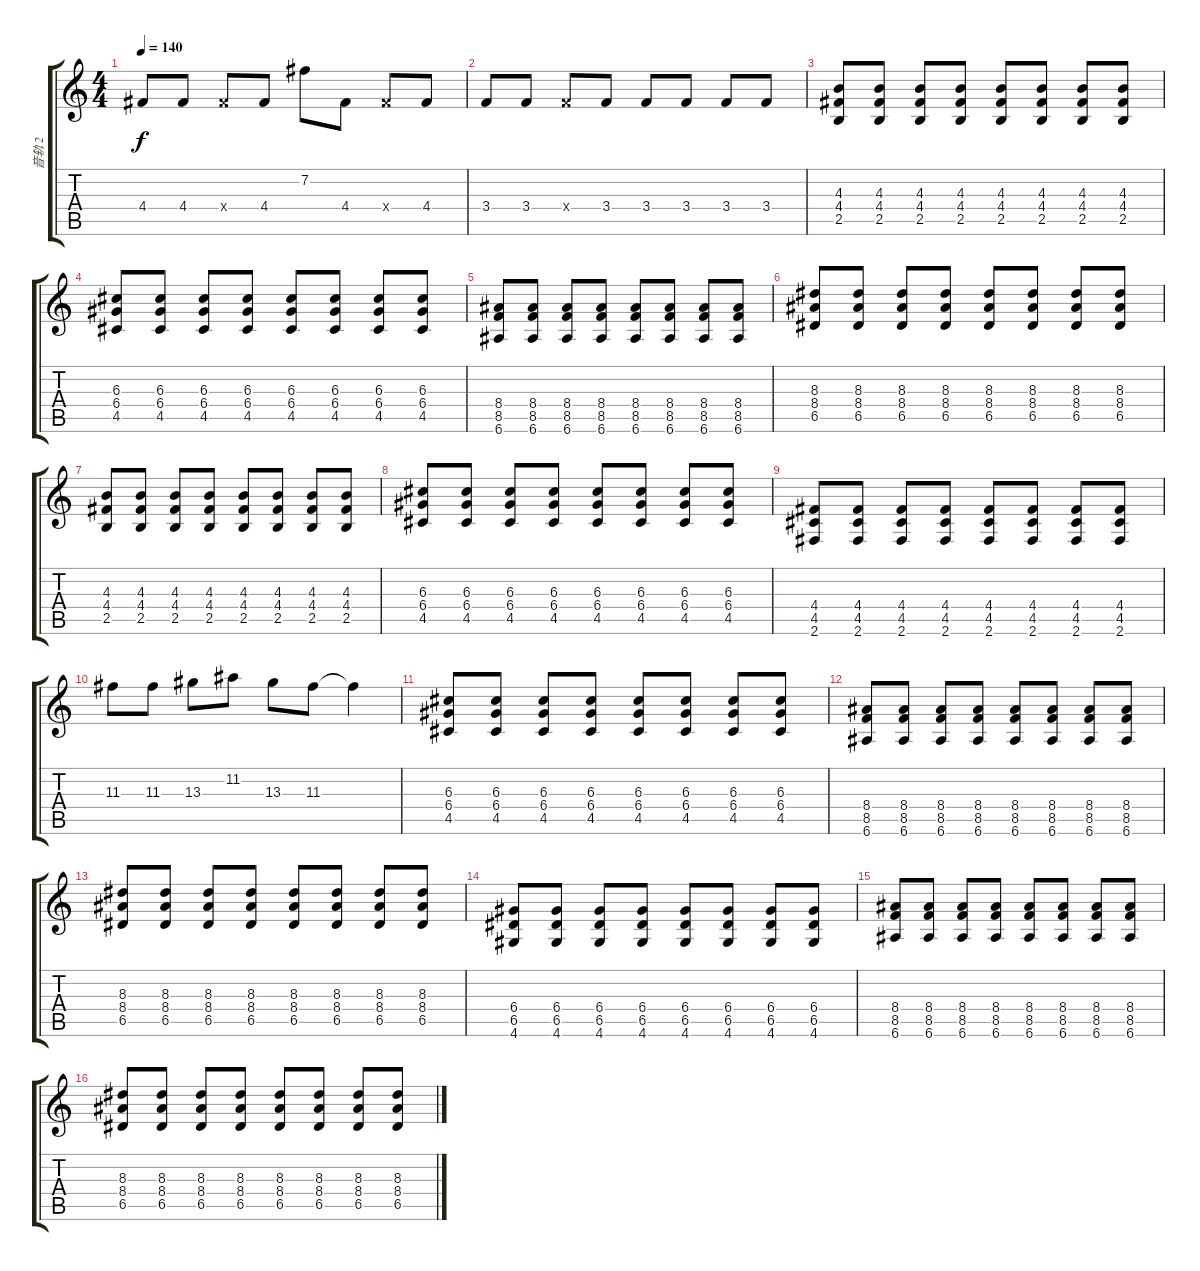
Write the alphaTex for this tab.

\track ("音轨 2" "音轨 2") {instrument overdrivenguitar}
\staff {score tabs}
\tuning (E4 B3 G3 D3 A2 E2) {hide}
\ts (4 4)
\tempo 140
\clef g2
\ks c
4.4.8{dy f} 4.4.8 4.4{x}.8 4.4.8 7.2.8 4.4.8 4.4{x}.8 4.4.8 |
3.4.8 3.4.8 3.4{x}.8 3.4.8 3.4.8 3.4.8 3.4.8 3.4.8 |
(4.3 4.4 2.5).8 (4.3 4.4 2.5).8 (4.3 4.4 2.5).8 (4.3 4.4 2.5).8 (4.3 4.4 2.5).8 (4.3 4.4 2.5).8 (4.3 4.4 2.5).8 (4.3 4.4 2.5).8 |
(6.3 6.4 4.5).8 (6.3 6.4 4.5).8 (6.3 6.4 4.5).8 (6.3 6.4 4.5).8 (6.3 6.4 4.5).8 (6.3 6.4 4.5).8 (6.3 6.4 4.5).8 (6.3 6.4 4.5).8 |
(8.4 8.5 6.6).8 (8.4 8.5 6.6).8 (8.4 8.5 6.6).8 (8.4 8.5 6.6).8 (8.4 8.5 6.6).8 (8.4 8.5 6.6).8 (8.4 8.5 6.6).8 (8.4 8.5 6.6).8 |
(8.3 8.4 6.5).8 (8.3 8.4 6.5).8 (8.3 8.4 6.5).8 (8.3 8.4 6.5).8 (8.3 8.4 6.5).8 (8.3 8.4 6.5).8 (8.3 8.4 6.5).8 (8.3 8.4 6.5).8 |
(4.3 4.4 2.5).8 (4.3 4.4 2.5).8 (4.3 4.4 2.5).8 (4.3 4.4 2.5).8 (4.3 4.4 2.5).8 (4.3 4.4 2.5).8 (4.3 4.4 2.5).8 (4.3 4.4 2.5).8 |
(6.3 6.4 4.5).8 (6.3 6.4 4.5).8 (6.3 6.4 4.5).8 (6.3 6.4 4.5).8 (6.3 6.4 4.5).8 (6.3 6.4 4.5).8 (6.3 6.4 4.5).8 (6.3 6.4 4.5).8 |
(4.4 4.5 2.6).8 (4.4 4.5 2.6).8 (4.4 4.5 2.6).8 (4.4 4.5 2.6).8 (4.4 4.5 2.6).8 (4.4 4.5 2.6).8 (4.4 4.5 2.6).8 (4.4 4.5 2.6).8 |
11.3.8 11.3.8 13.3.8 11.2.8 13.3.8 11.3.8 11.3{t}.4 |
(6.3 6.4 4.5).8 (6.3 6.4 4.5).8 (6.3 6.4 4.5).8 (6.3 6.4 4.5).8 (6.3 6.4 4.5).8 (6.3 6.4 4.5).8 (6.3 6.4 4.5).8 (6.3 6.4 4.5).8 |
(8.4 8.5 6.6).8 (8.4 8.5 6.6).8 (8.4 8.5 6.6).8 (8.4 8.5 6.6).8{txt ""} (8.4 8.5 6.6).8 (8.4 8.5 6.6).8 (8.4 8.5 6.6).8 (8.4 8.5 6.6).8 |
(8.3 8.4 6.5).8 (8.3 8.4 6.5).8 (8.3 8.4 6.5).8 (8.3 8.4 6.5).8 (8.3 8.4 6.5).8 (8.3 8.4 6.5).8 (8.3 8.4 6.5).8 (8.3 8.4 6.5).8 |
(6.4 6.5 4.6).8 (6.4 6.5 4.6).8 (6.4 6.5 4.6).8 (6.4 6.5 4.6).8 (6.4 6.5 4.6).8 (6.4 6.5 4.6).8 (6.4 6.5 4.6).8 (6.4 6.5 4.6).8 |
(8.4 8.5 6.6).8 (8.4 8.5 6.6).8 (8.4 8.5 6.6).8 (8.4 8.5 6.6).8 (8.4 8.5 6.6).8 (8.4 8.5 6.6).8 (8.4 8.5 6.6).8 (8.4 8.5 6.6).8 |
(8.3 8.4 6.5).8 (8.3 8.4 6.5).8 (8.3 8.4 6.5).8 (8.3 8.4 6.5).8 (8.3 8.4 6.5).8 (8.3 8.4 6.5).8 (8.3 8.4 6.5).8 (8.3 8.4 6.5).8
